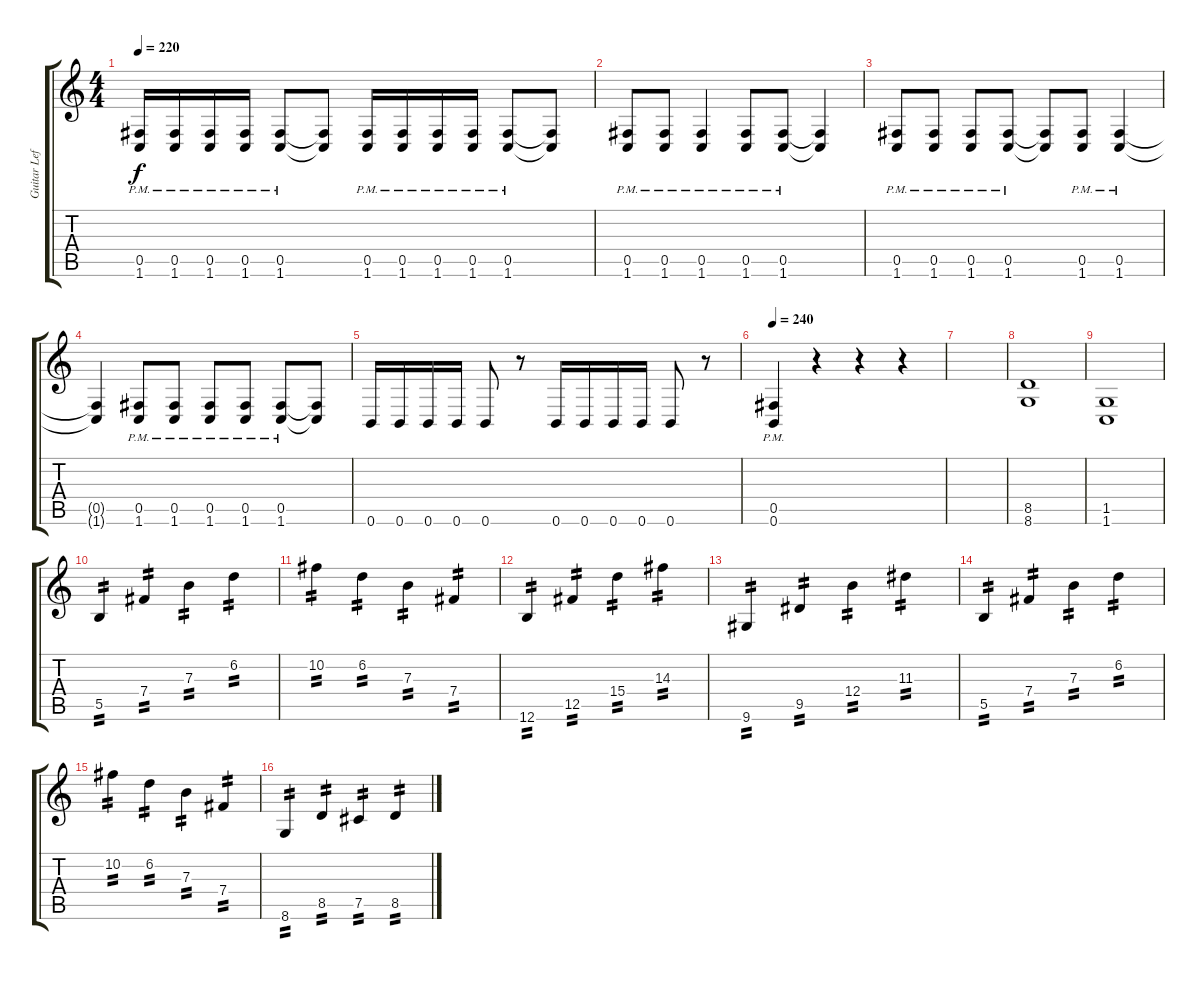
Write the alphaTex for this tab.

\track ("Guitar Left" "Guitar Lef") {instrument distortionguitar}
\staff {score tabs}
\tuning (Db4 Ab3 E3 B2 Gb2 B1) {hide}
\ts (4 4)
\tempo 220
\clef g2
\ks c
(0.5{pm} 1.6{pm}).16{dy f} (0.5{pm} 1.6{pm}).16 (0.5{pm} 1.6{pm}).16 (0.5{pm} 1.6{pm}).16 (0.5{pm} 1.6{pm}).8 (0.5{t} 1.6{t}).8 (0.5{pm} 1.6{pm}).16 (0.5{pm} 1.6{pm}).16 (0.5{pm} 1.6{pm}).16 (0.5{pm} 1.6{pm}).16 (0.5{pm} 1.6{pm}).8 (0.5{t} 1.6{t}).8 |
(0.5{pm} 1.6{pm}).8 (0.5{pm} 1.6{pm}).8 (0.5{pm} 1.6{pm}).4 (0.5{pm} 1.6{pm}).8 (0.5{pm} 1.6{pm}).8 (0.5{t} 1.6{t}).4 |
(0.5{pm} 1.6{pm}).8 (0.5{pm} 1.6{pm}).8 (0.5{pm} 1.6{pm}).8 (0.5{pm} 1.6{pm}).8 (0.5{t} 1.6{t}).8 (0.5{pm} 1.6{pm}).8 (0.5{pm} 1.6{pm}).4 |
(0.5{t} 1.6{t}).4 (0.5{pm} 1.6{pm}).8 (0.5{pm} 1.6{pm}).8 (0.5{pm} 1.6{pm}).8 (0.5{pm} 1.6{pm}).8 (0.5{pm} 1.6{pm}).8 (0.5{t} 1.6{t}).8 |
0.6.16 0.6.16 0.6.16 0.6.16 0.6.8 r.8 0.6.16 0.6.16 0.6.16 0.6.16 0.6.8 r.8 |
\tempo 240
(0.5{pm} 0.6{pm}).4 r.4 r.4 r.4 |
|
(8.5 8.6).1 |
(1.5 1.6).1 |
5.5.4{tp 2} 7.4.4{tp 2} 7.3.4{tp 2} 6.2.4{tp 2} |
10.2.4{tp 2} 6.2.4{tp 2} 7.3.4{tp 2} 7.4.4{tp 2} |
12.6.4{tp 2} 12.5.4{tp 2} 15.4.4{tp 2} 14.3.4{tp 2} |
9.6.4{tp 2} 9.5.4{tp 2} 12.4.4{tp 2} 11.3.4{tp 2} |
5.5.4{tp 2} 7.4.4{tp 2} 7.3.4{tp 2} 6.2.4{tp 2} |
10.2.4{tp 2} 6.2.4{tp 2} 7.3.4{tp 2} 7.4.4{tp 2} |
8.6.4{tp 2} 8.5.4{tp 2} 7.5.4{tp 2} 8.5.4{tp 2}
